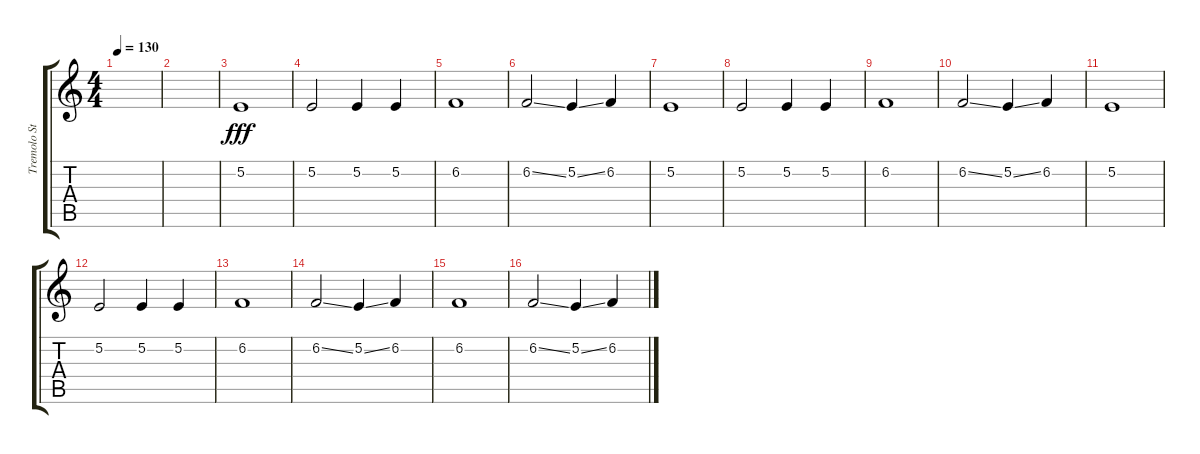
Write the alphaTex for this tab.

\track ("Tremolo Strings" "Tremolo St") {instrument tremolostrings}
\staff {score tabs}
\tuning (E4 B3 G3 D3 A2 E2) {hide}
\ts (4 4)
\tempo 130
\clef g2
\ks c
|
|
5.2.1{dy fff} |
5.2.2 5.2.4 5.2.4 |
6.2.1 |
6.2{ss}.2 5.2{ss}.4 6.2.4 |
5.2.1 |
5.2.2 5.2.4 5.2.4 |
6.2.1 |
6.2{ss}.2 5.2{ss}.4 6.2.4 |
5.2.1 |
5.2.2 5.2.4 5.2.4 |
6.2.1 |
6.2{ss}.2 5.2{ss}.4 6.2.4 |
6.2.1 |
6.2{ss}.2 5.2{ss}.4 6.2.4
